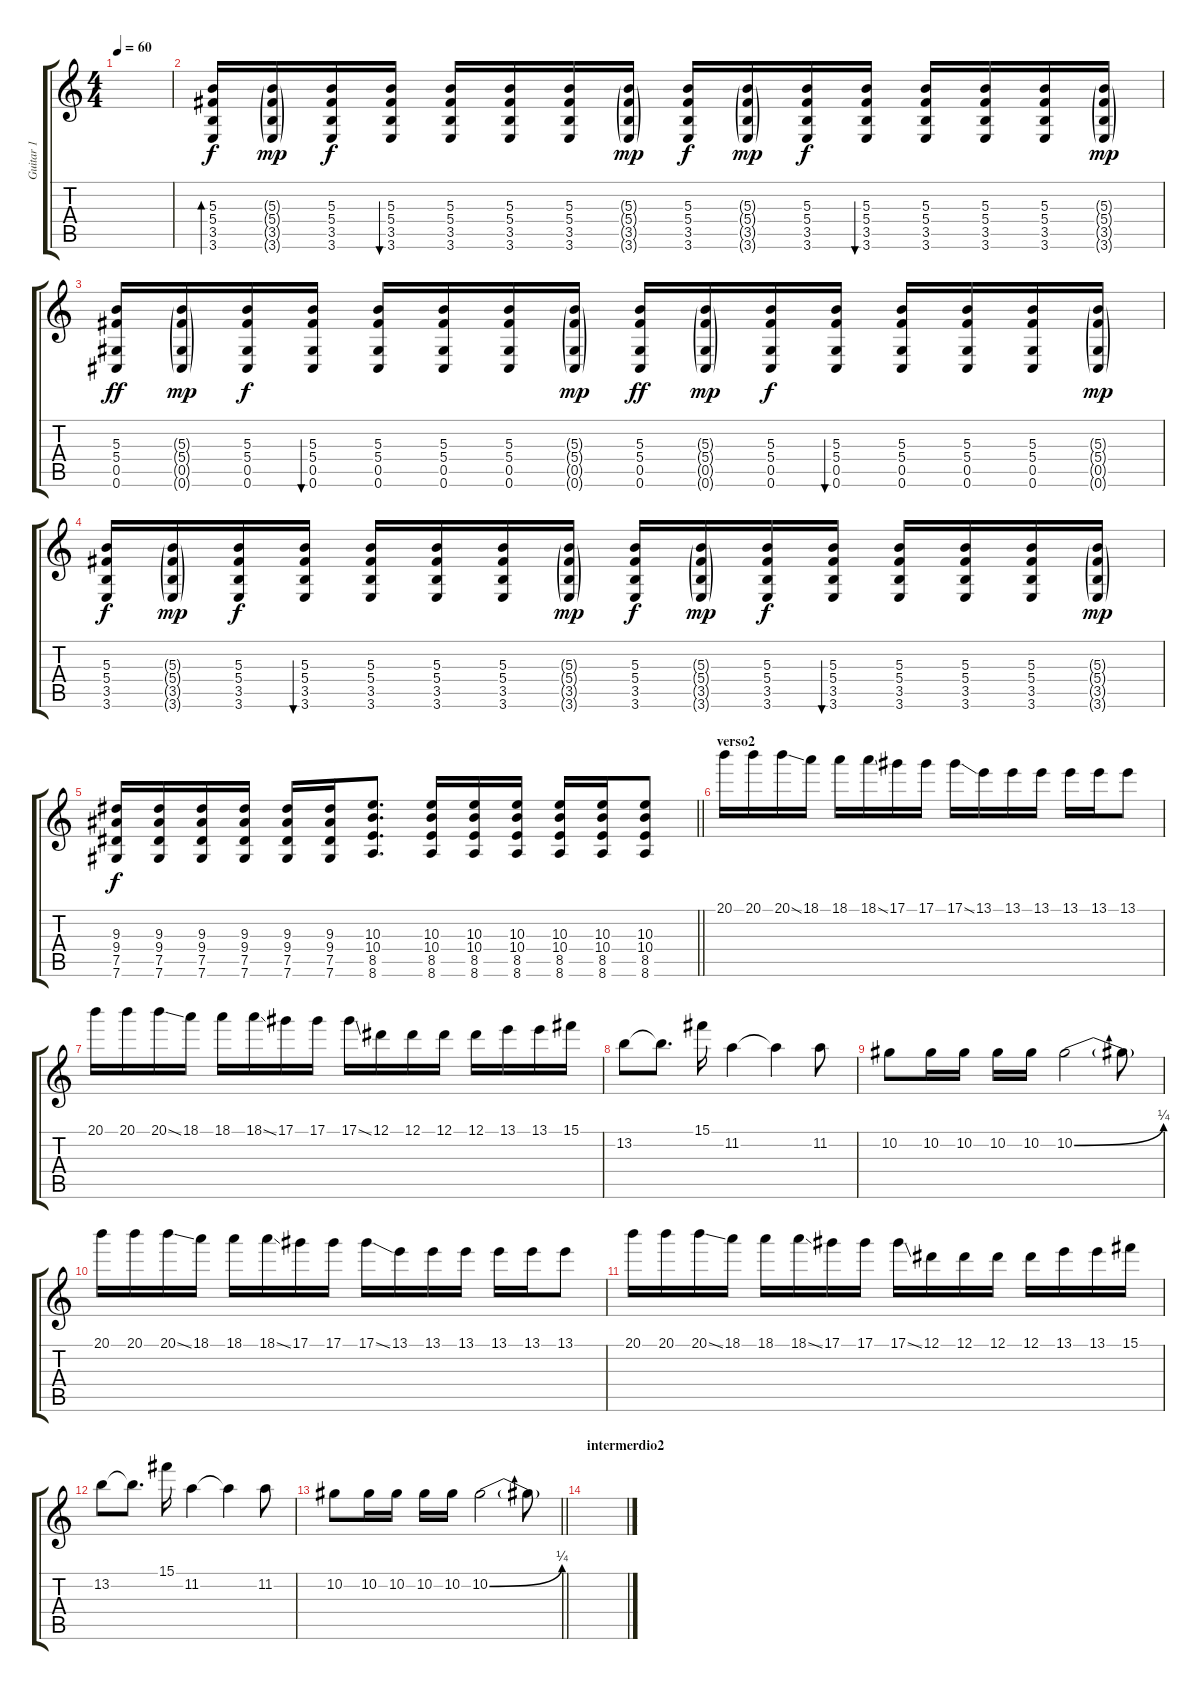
\track ("Guitar 1" "Guitar 1") {instrument overdrivenguitar}
\staff {score tabs}
\tuning (Eb4 Bb3 Gb3 Db3 Ab2 Db2) {hide}
\ts (4 4)
\tempo 60
\clef g2
\ks c
|
(5.3 5.4 3.5 3.6).16{bd 30} (5.3{g} 5.4{g} 3.5{g} 3.6{g}).16{dy mp} (5.3 5.4 3.5 3.6).16{dy f} (5.3 5.4 3.5 3.6).16{bu 60} (5.3 5.4 3.5 3.6).16 (5.3 5.4 3.5 3.6).16 (5.3 5.4 3.5 3.6).16 (5.3{g} 5.4{g} 3.5{g} 3.6{g}).16{dy mp} (5.3 5.4 3.5 3.6).16{dy f} (5.3{g} 5.4{g} 3.5{g} 3.6{g}).16{dy mp} (5.3 5.4 3.5 3.6).16{dy f} (5.3 5.4 3.5 3.6).16{bu 60} (5.3 5.4 3.5 3.6).16 (5.3 5.4 3.5 3.6).16 (5.3 5.4 3.5 3.6).16 (5.3{g} 5.4{g} 3.5{g} 3.6{g}).16{dy mp} |
(5.3 5.4 0.5 0.6).16{dy ff} (5.3{g} 5.4{g} 0.5{g} 0.6{g}).16{dy mp} (5.3 5.4 0.5 0.6).16{dy f} (5.3 5.4 0.5 0.6).16{bu 60} (5.3 5.4 0.5 0.6).16 (5.3 5.4 0.5 0.6).16 (5.3 5.4 0.5 0.6).16 (5.3{g} 5.4{g} 0.5{g} 0.6{g}).16{dy mp} (5.3 5.4 0.5 0.6).16{dy ff} (5.3{g} 5.4{g} 0.5{g} 0.6{g}).16{dy mp} (5.3 5.4 0.5 0.6).16{dy f} (5.3 5.4 0.5 0.6).16{bu 60} (5.3 5.4 0.5 0.6).16 (5.3 5.4 0.5 0.6).16 (5.3 5.4 0.5 0.6).16 (5.3{g} 5.4{g} 0.5{g} 0.6{g}).16{dy mp} |
(5.3 5.4 3.5 3.6).16{dy f} (5.3{g} 5.4{g} 3.5{g} 3.6{g}).16{dy mp} (5.3 5.4 3.5 3.6).16{dy f} (5.3 5.4 3.5 3.6).16{bu 60} (5.3 5.4 3.5 3.6).16 (5.3 5.4 3.5 3.6).16 (5.3 5.4 3.5 3.6).16 (5.3{g} 5.4{g} 3.5{g} 3.6{g}).16{dy mp} (5.3 5.4 3.5 3.6).16{dy f} (5.3{g} 5.4{g} 3.5{g} 3.6{g}).16{dy mp} (5.3 5.4 3.5 3.6).16{dy f} (5.3 5.4 3.5 3.6).16{bu 60} (5.3 5.4 3.5 3.6).16 (5.3 5.4 3.5 3.6).16 (5.3 5.4 3.5 3.6).16 (5.3{g} 5.4{g} 3.5{g} 3.6{g}).16{dy mp} |
\barLineRight lightlight
(9.3 9.4 7.5 7.6).16{dy f} (9.3 9.4 7.5 7.6).16 (9.3 9.4 7.5 7.6).16 (9.3 9.4 7.5 7.6).16 (9.3 9.4 7.5 7.6).16 (9.3 9.4 7.5 7.6).16 (10.3 10.4 8.5 8.6).8{d} (10.3 10.4 8.5 8.6).16 (10.3 10.4 8.5 8.6).16 (10.3 10.4 8.5 8.6).16 (10.3 10.4 8.5 8.6).16 (10.3 10.4 8.5 8.6).16 (10.3 10.4 8.5 8.6).8 |
\section ("" "verso2")
20.1.16{volume 5 instrument overdrivenguitar} 20.1.16 20.1{ss}.16 18.1.16 18.1.16 18.1{ss}.16 17.1.16 17.1.16 17.1{ss}.16 13.1.16 13.1.16 13.1.16 13.1.16 13.1.16 13.1.8 |
20.1.16 20.1.16 20.1{ss}.16 18.1.16 18.1.16 18.1{ss}.16 17.1.16 17.1.16 17.1{ss}.16 12.1.16 12.1.16 12.1.16 12.1.16 13.1.16 13.1.16 15.1.16 |
13.2.8 13.2{t}.8{d} 15.1.16 11.2.4 11.2{t}.4 11.2.8 |
10.2.8 10.2.16 10.2.16 10.2.16 10.2.16 10.2{be (bend 0 0 60 1)}.2 10.2{t}.8 |
20.1.16 20.1.16 20.1{ss}.16 18.1.16 18.1.16 18.1{ss}.16 17.1.16 17.1.16 17.1{ss}.16 13.1.16 13.1.16 13.1.16 13.1.16 13.1.16 13.1.8 |
20.1.16 20.1.16 20.1{ss}.16 18.1.16 18.1.16 18.1{ss}.16 17.1.16 17.1.16 17.1{ss}.16 12.1.16 12.1.16 12.1.16 12.1.16 13.1.16 13.1.16 15.1.16 |
13.2.8 13.2{t}.8{d} 15.1.16 11.2.4 11.2{t}.4 11.2.8 |
\barLineRight lightlight
10.2.8 10.2.16 10.2.16 10.2.16 10.2.16 10.2{be (bend 0 0 60 1)}.2 10.2{t}.8 |
\section ("" "intermerdio2")
